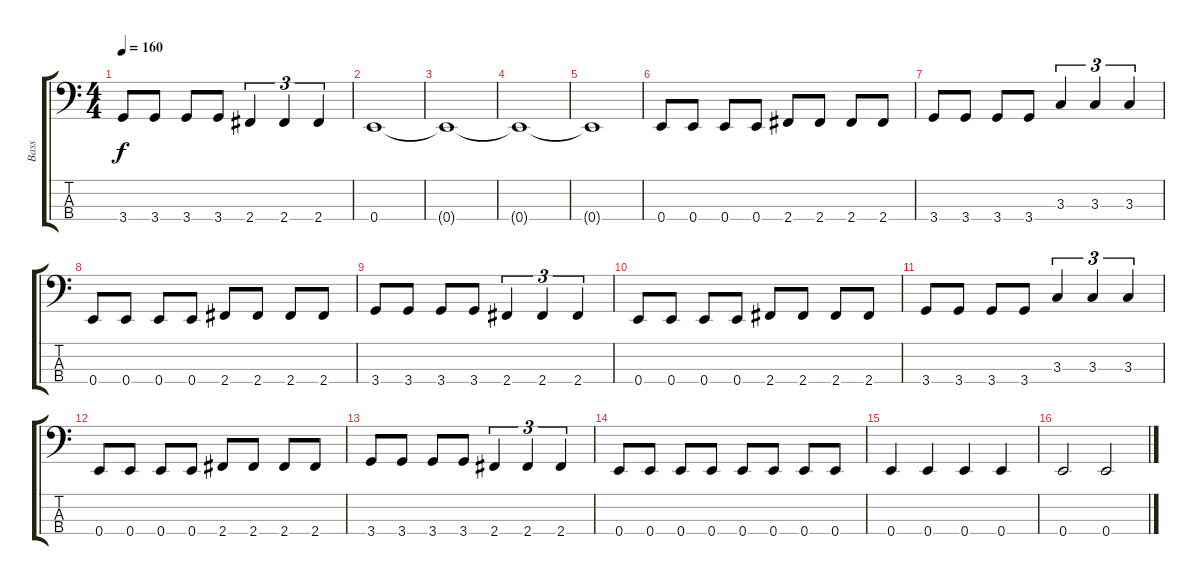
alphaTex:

\track ("Bass" "Bass") {instrument electricbassfinger}
\staff {score tabs}
\tuning (G2 D2 A1 E1) {hide}
\ts (4 4)
\tempo 160
\clef f4
\ks c
3.4.8{dy f} 3.4.8 3.4.8 3.4.8 2.4.4{tu (3 2)} 2.4.4{tu (3 2)} 2.4.4{tu (3 2)} |
0.4.1 |
0.4{t}.1 |
0.4{t}.1 |
0.4{t}.1 |
0.4.8 0.4.8 0.4.8 0.4.8 2.4.8 2.4.8 2.4.8 2.4.8 |
3.4.8 3.4.8 3.4.8 3.4.8 3.3.4{tu (3 2)} 3.3.4{tu (3 2)} 3.3.4{tu (3 2)} |
0.4.8 0.4.8 0.4.8 0.4.8 2.4.8 2.4.8 2.4.8 2.4.8 |
3.4.8 3.4.8 3.4.8 3.4.8 2.4.4{tu (3 2)} 2.4.4{tu (3 2)} 2.4.4{tu (3 2)} |
0.4.8 0.4.8 0.4.8 0.4.8 2.4.8 2.4.8 2.4.8 2.4.8 |
3.4.8 3.4.8 3.4.8 3.4.8 3.3.4{tu (3 2)} 3.3.4{tu (3 2)} 3.3.4{tu (3 2)} |
0.4.8 0.4.8 0.4.8 0.4.8 2.4.8 2.4.8 2.4.8 2.4.8 |
3.4.8 3.4.8 3.4.8 3.4.8 2.4.4{tu (3 2)} 2.4.4{tu (3 2)} 2.4.4{tu (3 2)} |
0.4.8 0.4.8 0.4.8 0.4.8 0.4.8 0.4.8 0.4.8 0.4.8 |
0.4.4 0.4.4 0.4.4 0.4.4 |
0.4.2 0.4.2
